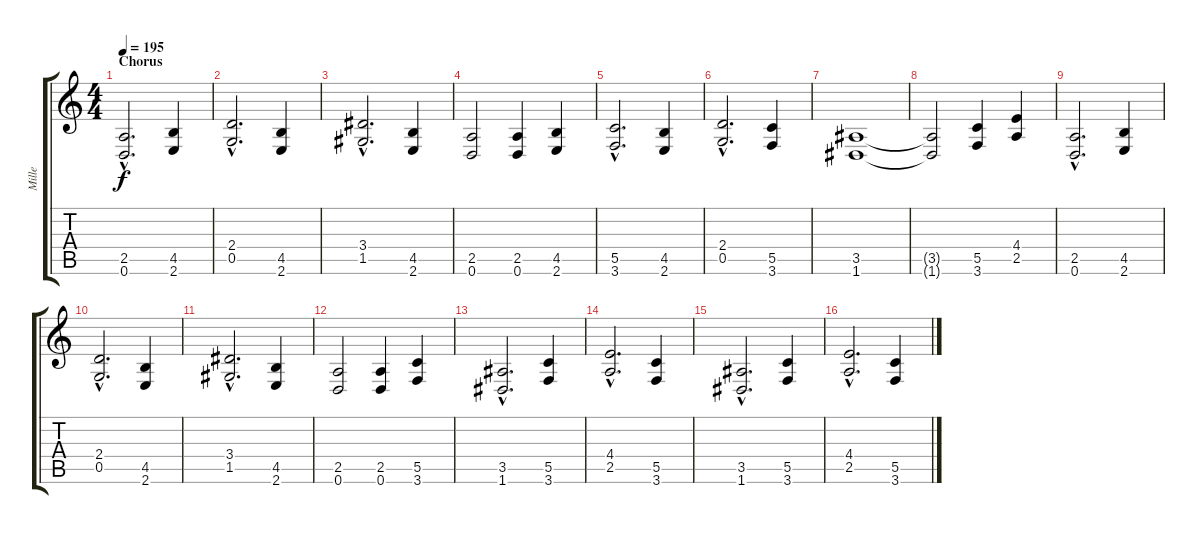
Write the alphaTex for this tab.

\track ("Mille" "Mille") {instrument distortionguitar}
\staff {score tabs}
\tuning (D4 A3 F3 C3 G2 D2) {hide}
\ts (4 4)
\section ("" "Chorus")
\tempo 195
\clef g2
\ks c
(2.5{hac} 0.6{hac}).2{d dy f} (4.5 2.6).4 |
(2.4{hac} 0.5{hac}).2{d} (4.5 2.6).4 |
(3.4{hac} 1.5{hac}).2{d} (4.5 2.6).4 |
(2.5 0.6).2 (2.5 0.6).4 (4.5 2.6).4 |
(5.5{hac} 3.6{hac}).2{d} (4.5 2.6).4 |
(2.4{hac} 0.5{hac}).2{d} (5.5 3.6).4 |
(3.5 1.6).1 |
(3.5{t} 1.6{t}).2 (5.5 3.6).4 (4.4 2.5).4 |
(2.5{hac} 0.6{hac}).2{d} (4.5 2.6).4 |
(2.4{hac} 0.5{hac}).2{d} (4.5 2.6).4 |
(3.4{hac} 1.5{hac}).2{d} (4.5 2.6).4 |
(2.5 0.6).2 (2.5 0.6).4 (5.5 3.6).4 |
(3.5{hac} 1.6{hac}).2{d} (5.5 3.6).4 |
(4.4{hac} 2.5{hac}).2{d} (5.5 3.6).4 |
(3.5{hac} 1.6{hac}).2{d} (5.5 3.6).4 |
(4.4{hac} 2.5{hac}).2{d} (5.5 3.6).4
